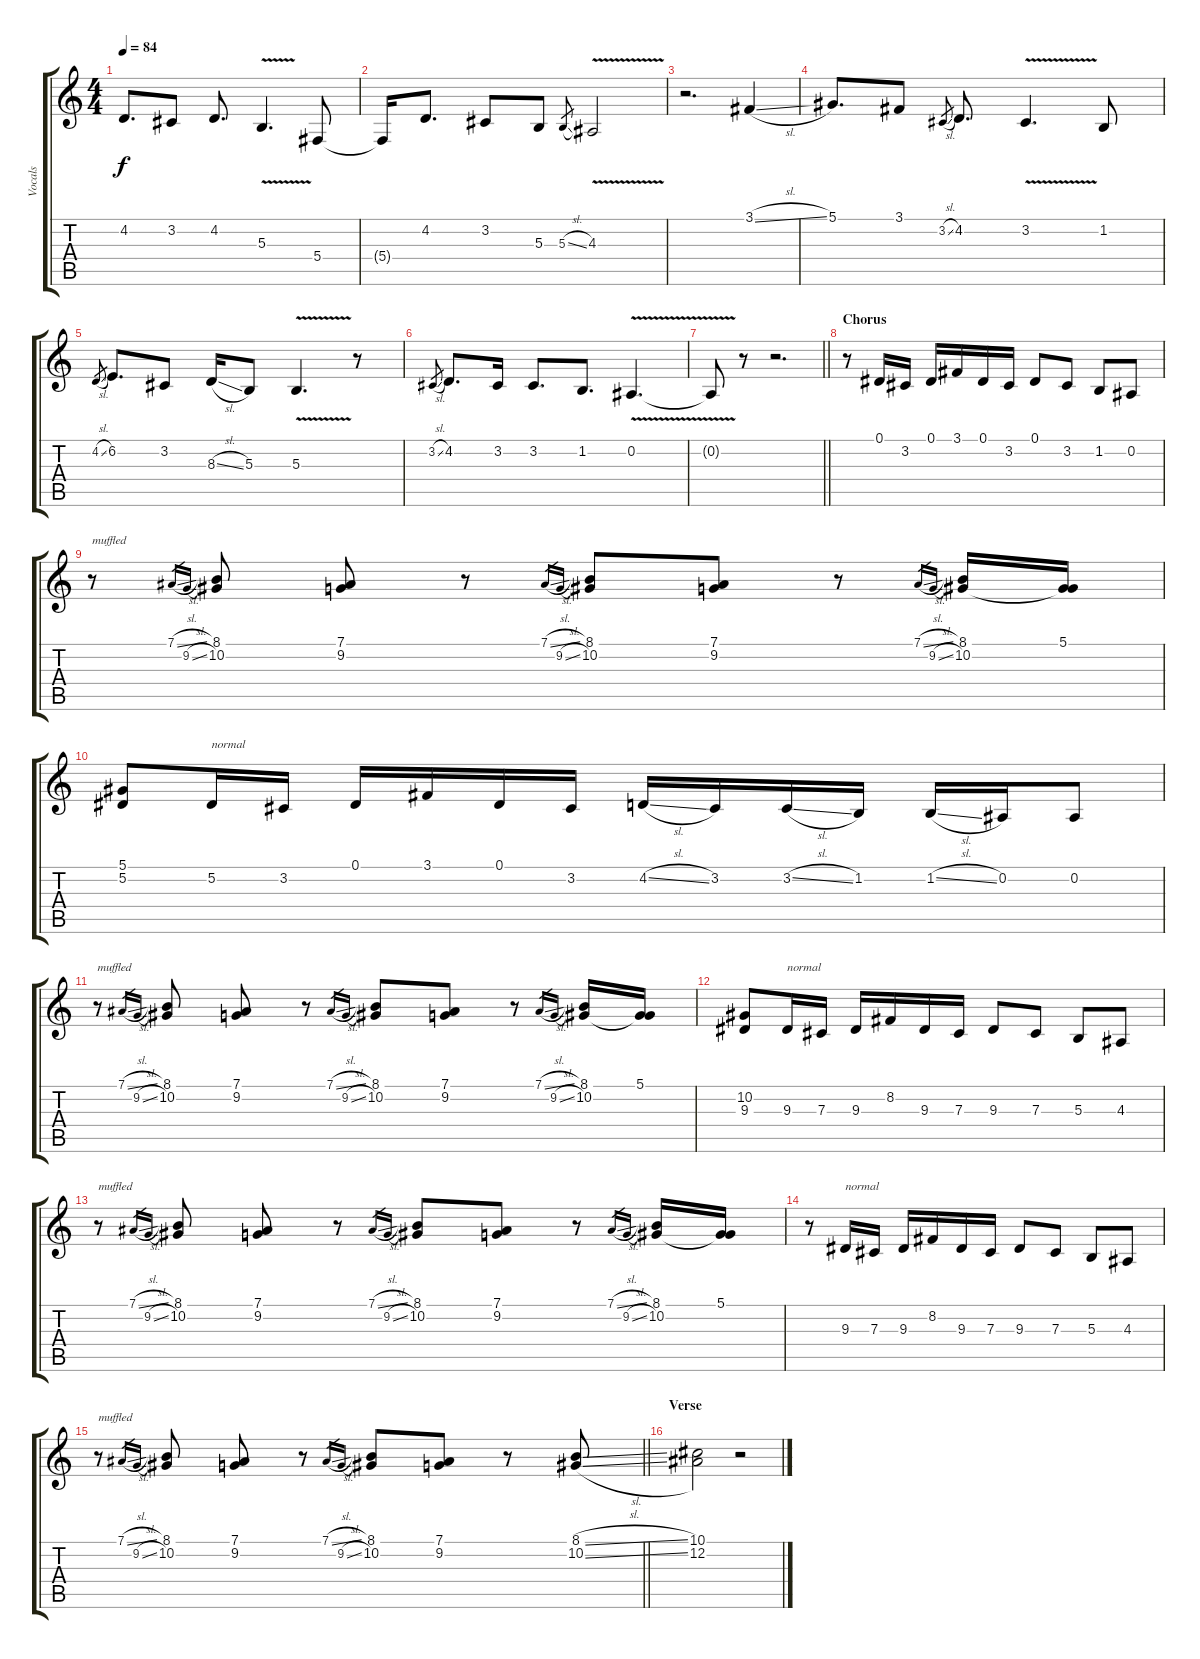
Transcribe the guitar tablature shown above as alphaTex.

\track ("Vocals" "Vocals") {instrument flute}
\staff {score tabs}
\tuning (Eb4 Bb3 Gb3 Db3 Ab2 Eb2) {hide}
\ts (4 4)
\tempo 84
\clef g2
\ks c
4.2.8{d dy f} 3.2.8 4.2.8{d} 5.3{v}.4{d} 5.4.8 |
5.4{t}.16 4.2.8{d} 3.2.8 5.3.8 5.3{sl}.8{gr} 4.3{v}.2 |
r.2{d} 3.1{sl}.4 |
5.1.8{d} 3.1.8 3.2{sl}.8{gr} 4.2.8{d} 3.2{v}.4{d} 1.2.8 |
4.2{sl}.8{gr} 6.2.8{d} 3.2.8 8.3{sl}.16 5.3.8 5.3{v}.4{d} r.8 |
3.2{sl}.8{gr} 4.2.8{d} 3.2.16 3.2.8{d} 1.2.8{d} 0.2{v}.4{d} |
\barLineRight lightlight
0.2{t}.8 r.8 r.2{d} |
\section ("" "Chorus")
r.8 0.1.16 3.2.16 0.1.16 3.1.16 0.1.16 3.2.16 0.1.8 3.2.8 1.2.8 0.2.8 |
r.8{txt "muffled" volume 8} 7.1{sl}.16{gr} 9.2{sl}.16{gr} (8.1 10.2).8 (7.1 9.2).8 r.8 7.1{sl}.16{gr} 9.2{sl}.16{gr} (8.1 10.2).8 (7.1 9.2).8 r.8 7.1{sl}.16{gr} 9.2{sl}.16{gr} (8.1 10.2).16 (5.1 10.2{t}).16 |
(5.1 5.2).8 5.2.16{txt "normal" volume 13} 3.2.16 0.1.16 3.1.16 0.1.16 3.2.16 4.2{sl}.16 3.2.16 3.2{sl}.16 1.2.16 1.2{sl}.16 0.2.16 0.2.8 |
r.8{txt "muffled" volume 8} 7.1{sl}.16{gr} 9.2{sl}.16{gr} (8.1 10.2).8 (7.1 9.2).8 r.8 7.1{sl}.16{gr} 9.2{sl}.16{gr} (8.1 10.2).8 (7.1 9.2).8 r.8 7.1{sl}.16{gr} 9.2{sl}.16{gr} (8.1 10.2).16 (5.1 10.2{t}).16 |
(10.2 9.3).8 9.3.16{txt "normal" volume 13} 7.3.16 9.3.16 8.2.16 9.3.16 7.3.16 9.3.8 7.3.8 5.3.8 4.3.8 |
r.8{txt "muffled" volume 8} 7.1{sl}.16{gr} 9.2{sl}.16{gr} (8.1 10.2).8 (7.1 9.2).8 r.8 7.1{sl}.16{gr} 9.2{sl}.16{gr} (8.1 10.2).8 (7.1 9.2).8 r.8 7.1{sl}.16{gr} 9.2{sl}.16{gr} (8.1 10.2).16 (5.1 10.2{t}).16 |
r.8 9.3.16{txt "normal" volume 13} 7.3.16 9.3.16 8.2.16 9.3.16 7.3.16 9.3.8 7.3.8 5.3.8 4.3.8 |
\barLineRight lightlight
r.8{txt "muffled" volume 8} 7.1{sl}.16{gr} 9.2{sl}.16{gr} (8.1 10.2).8 (7.1 9.2).8 r.8 7.1{sl}.16{gr} 9.2{sl}.16{gr} (8.1 10.2).8 (7.1 9.2).8 r.8 (8.1{sl} 10.2{sl}).8{volume 13} |
\section ("" "Verse")
(10.1 12.2).2{volume 8} r.2
